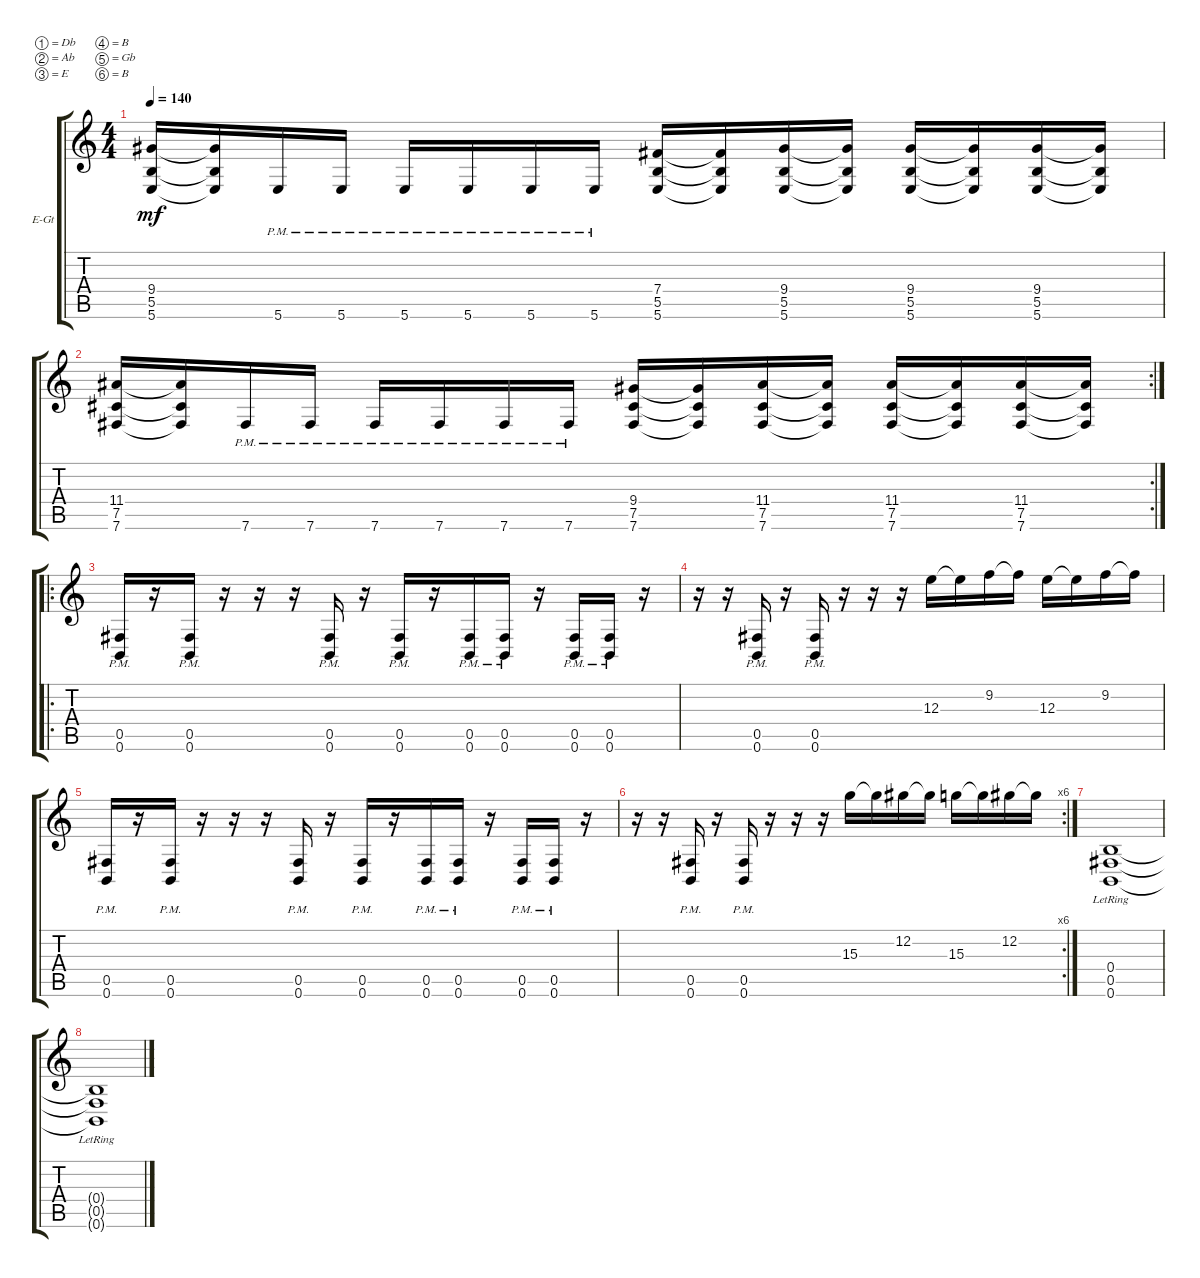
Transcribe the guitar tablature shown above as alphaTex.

\bracketExtendMode groupsimilarinstruments
\firstSystemTrackNameOrientation horizontal
\otherSystemsTrackNameOrientation horizontal
\track ("Rhythm" "E-Gt") {instrument distortionguitar}
\staff {score tabs}
\tuning (Db4 Ab3 E3 B2 Gb2 B1)
\ts (4 4)
\tempo 140
\clef g2
\ks c
(5.6 5.5 9.4).16{dy mf} (5.6{t} 5.5{t} 9.4{t}).16 5.6{pm}.16 5.6{pm}.16 5.6{pm}.16 5.6{pm}.16 5.6{pm}.16 5.6{pm}.16 (5.6 5.5 7.4).16 (5.6{t} 5.5{t} 7.4{t}).16 (5.6 5.5 9.4).16 (5.6{t} 5.5{t} 9.4{t}).16 (5.6 5.5 9.4).16 (5.6{t} 5.5{t} 9.4{t}).16 (5.6 9.4 5.5).16 (5.6{t} 9.4{t} 5.5{t}).16 |
\rc 2
(7.6 7.5 11.4).16 (7.6{t} 7.5{t} 11.4{t}).16 7.6{pm}.16 7.6{pm}.16 7.6{pm}.16 7.6{pm}.16 7.6{pm}.16 7.6{pm}.16 (7.6 7.5 9.4).16 (7.6{t} 7.5{t} 9.4{t}).16 (7.6 7.5 11.4).16 (7.6{t} 7.5{t} 11.4{t}).16 (7.6 7.5 11.4).16 (7.6{t} 7.5{t} 11.4{t}).16 (7.6 11.4 7.5).16 (7.6{t} 11.4{t} 7.5{t}).16 |
\ro
(0.6{pm} 0.5{pm}).16 r.16 (0.6{pm} 0.5{pm}).16 r.16 r.16 r.16 (0.6{pm} 0.5{pm}).16 r.16 (0.6{pm} 0.5{pm}).16 r.16 (0.6{pm} 0.5{pm}).16 (0.6{pm} 0.5{pm}).16 r.16 (0.6{pm} 0.5{pm}).16 (0.6{pm} 0.5{pm}).16 r.16 |
r.16 r.16 (0.6{pm} 0.5{pm}).16 r.16 (0.6{pm} 0.5{pm}).16 r.16 r.16 r.16 12.3.16 12.3{t}.16 9.2.16 9.2{t}.16 12.3.16 12.3{t}.16 9.2.16 9.2{t}.16 |
(0.6{pm} 0.5{pm}).16 r.16 (0.6{pm} 0.5{pm}).16 r.16 r.16 r.16 (0.6{pm} 0.5{pm}).16 r.16 (0.6{pm} 0.5{pm}).16 r.16 (0.6{pm} 0.5{pm}).16 (0.6{pm} 0.5{pm}).16 r.16 (0.6{pm} 0.5{pm}).16 (0.6{pm} 0.5{pm}).16 r.16 |
\rc 6
r.16 r.16 (0.6{pm} 0.5{pm}).16 r.16 (0.6{pm} 0.5{pm}).16 r.16 r.16 r.16 15.3.16 15.3{t}.16 12.2.16 12.2{t}.16 15.3.16 15.3{t}.16 12.2.16 12.2{t}.16 |
(0.6{lr} 0.5{lr} 0.4{lr}).1 |
(0.6{lr t} 0.5{lr t} 0.4{lr t}).1
